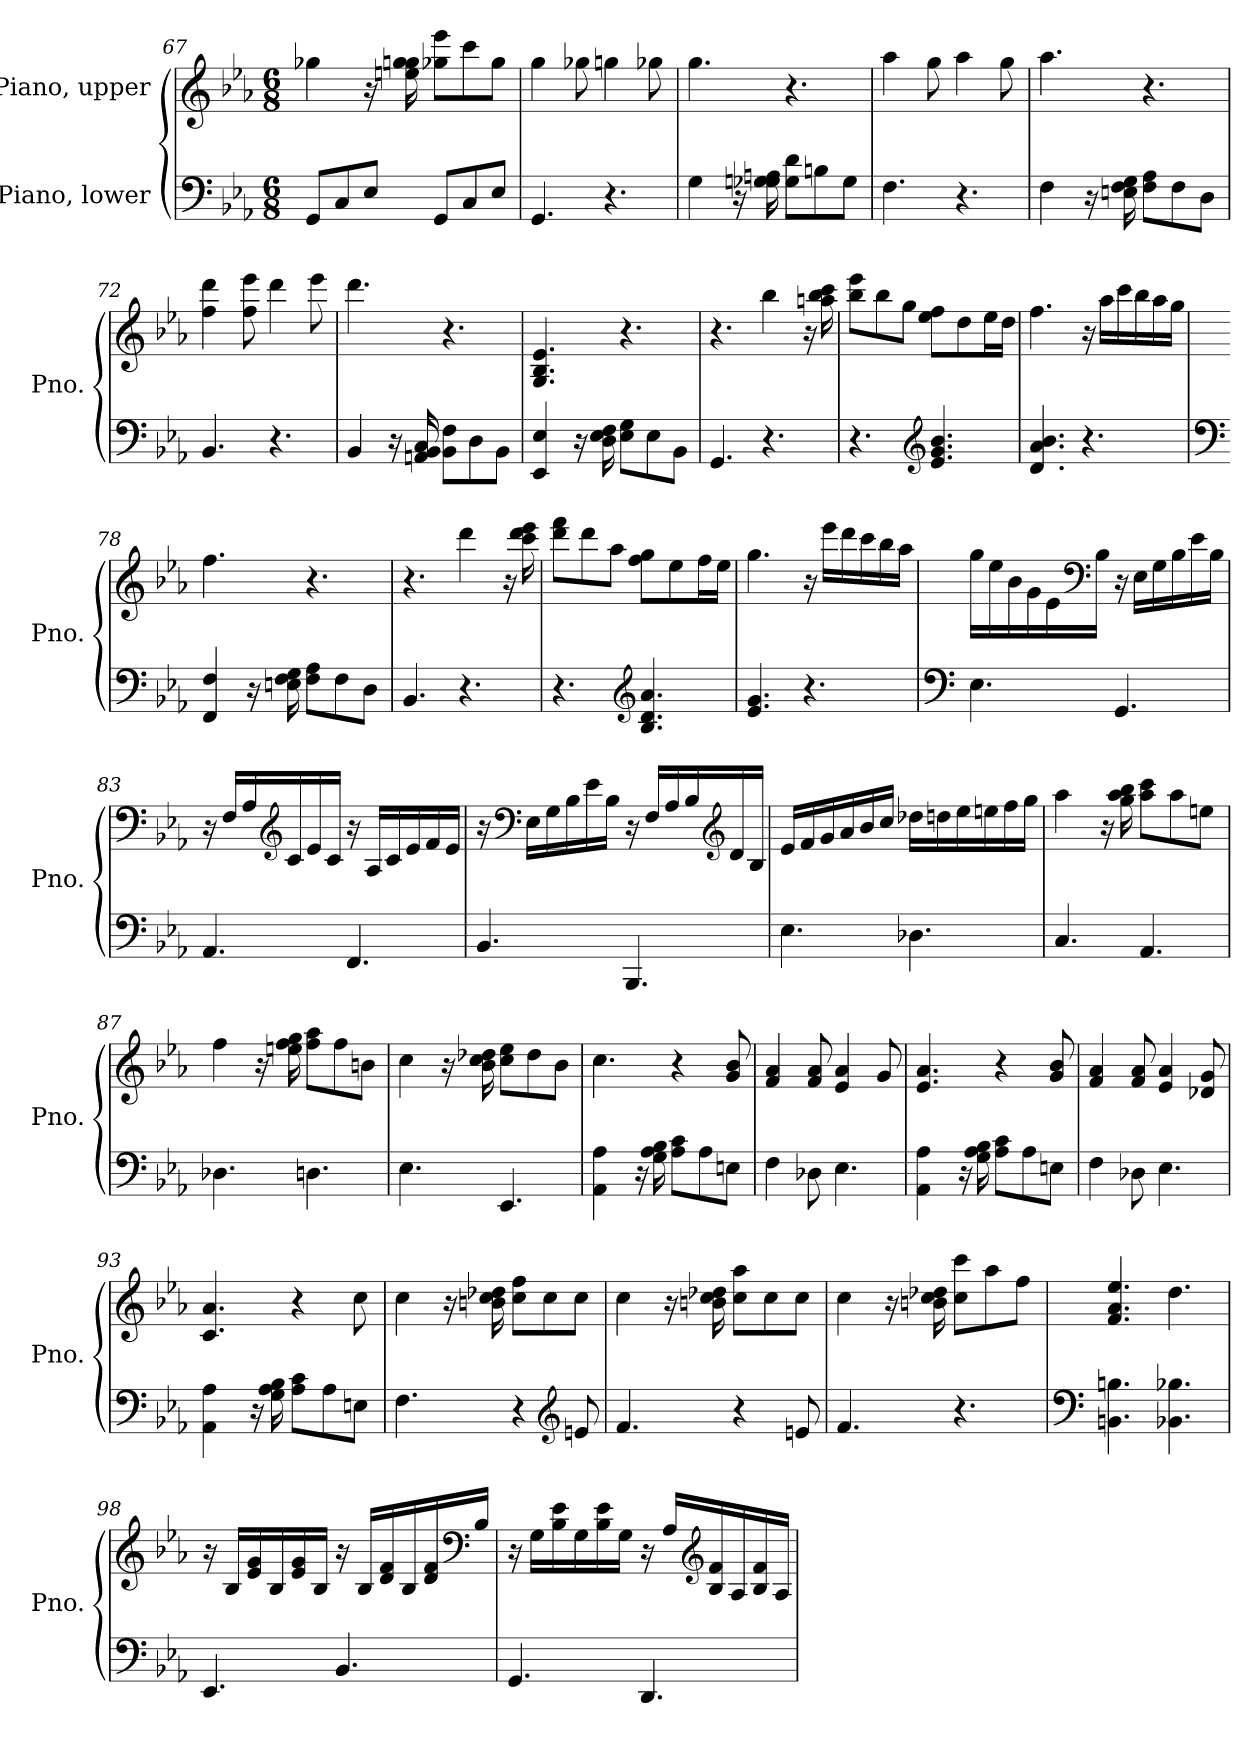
**kern	**kern
*part2	*part1
*staff2	*staff1
*I"Piano, lower	*I"Piano, upper
*I'Pno.	*I'Pno.
!!LO:LB:g=z
*clefF4	*clefG2
*k[b-e-a-]	*k[b-e-a-]
*M6/8	*M6/8
=67	=67
8GG/L	4gg-X\
8C/	.
8E-/J	16r
.	16een\ 16gg-\ 16ggn\
8GG/L	8gg-X\ 8eee-\L
8C/	8ccc\
8E-/J	8gg-\J
=68	=68
4.GG/	4gg\
.	8gg-X\
4.r	4ggn\
.	8gg-X\
=69	=69
4G\	4.gg\
16r	.
16G-X\ 16Gn\ 16An\	.
8G\ 8d\L	4.r
8Bn\	.
8G\J	.
=70	=70
4.F\	4aa-\
.	8gg\
4.r	4aa-\
.	8gg\
=71	=71
4F\	4.aa-\
16r	.
16En\ 16F\ 16G\	.
8F\ 8A-\L	4.r
8F\	.
8D\J	.
!!LO:PB:g=z
=72	=72
4.BB-/	4ff\ 4ddd\
.	8ff\ 8eee-\
4.r	4ddd\
.	8eee-\
=73	=73
4BB-/	4.ddd\
16r	.
16AAn/ 16BB-/ 16C/	.
8BB-\ 8F\L	4.r
8D\	.
8BB-\J	.
=74	=74
4EE-/ 4E-/	4.G/ 4.B-/ 4.e-/
16r	.
16D\ 16E-\ 16F\	.
8E-\ 8G\L	4.r
8E-\	.
8BB-\J	.
=75	=75
4.GG/	4.r
4.r	4bb-\
.	16r
.	16aan\ 16bb-\ 16ccc\
=76	=76
4.r	8bb-\ 8eee-\L
.	8bb-\
.	8gg\J
*clefG2	*
4.e-/ 4.g/ 4.b-/	8ee-\ 8ff\L
.	8dd\
.	16ee-\L
.	16dd\JJ
!!LO:LB:g=z
=77	=77
4.d/ 4.a-/ 4.b-/	4.ff\
4.r	16r
.	16aa-\LL
.	16ccc\
.	16bb-\
.	16aa-\
.	16gg\JJ
=78	=78
*clefF4	*
4FF/ 4F/	4.ff\
16r	.
16En\ 16F\ 16G\	.
8F\ 8A-\L	4.r
8F\	.
8D\J	.
=79	=79
4.BB-/	4.r
4.r	4ddd\
.	16r
.	16ccc\ 16ddd\ 16eee-\
=80	=80
4.r	8ddd\ 8fff\L
.	8ddd\
.	8aa-\J
*clefG2	*
4.B-/ 4.d/ 4.a-/	8ff\ 8gg\L
.	8ee-\
.	16ff\L
.	16ee-\JJ
!!LO:LB:g=z
=81	=81
4.e-/ 4.g/	4.gg\
4.r	16r
.	16eee-\LL
.	16ddd\
.	16ccc\
.	16bb-\
.	16aa-\JJ
=82	=82
*clefF4	*
4.E-\	16gg\LL
.	16ee-\
.	16b-\
.	16g\
.	16e-\
*	*clefF4
.	16B-\JJ
4.GG/	16r
.	16E-\LL
.	16G\
.	16B-\
.	16e-\
.	16B-\JJ
=83	=83
4.AA-/	16r
.	16F/LL
.	16A-/
*	*clefG2
.	16c/
.	16e-/
.	16c/JJ
4.FF/	16r
.	16A-/LL
.	16c/
.	16e-/
.	16f/
.	16e-/JJ
!!LO:LB:g=z
=84	=84
4.BB-/	16r
*	*clefF4
.	16E-\LL
.	16G\
.	16B-\
.	16e-\
.	16B-\JJ
4.BBB-/	16r
.	16F/LL
.	16A-/
.	16B-/
*	*clefG2
.	16d/
.	16B-/JJ
=85	=85
4.E-\	16e-/LL
.	16f/
.	16g/
.	16a-/
.	16b-/
.	16cc/JJ
4.D-X\	16dd-X\LL
.	16ddn\
.	16ee-\
.	16een\
.	16ff\
.	16gg\JJ
=86	=86
4.C/	4aa-\
.	16r
.	16gg\ 16aa-\ 16bb-\
4.AA-/	8aa-\ 8ccc\L
.	8aa-\
.	8een\J
!!LO:LB:g=z
=87	=87
4.D-X\	4ff\
.	16r
.	16een\ 16ff\ 16gg\
4.Dn\	8ff\ 8aa-\L
.	8ff\
.	8bn\J
=88	=88
4.E-\	4cc\
.	16r
.	16b-\ 16cc\ 16dd-X\
4.EE-/	8cc\ 8ee-\L
.	8dd-\
.	8b-\J
=89	=89
4AA-\ 4A-\	4.cc\
16r	.
16G\ 16A-\ 16B-\	.
8A-\ 8c\L	4r
8A-\	.
8En\J	8g/ 8b-/
=90	=90
4F\	4f/ 4a-/
8D-X\	8f/ 8a-/
4.E-\	4e-/ 4a-/
.	8g/
=91	=91
4AA-\ 4A-\	4.e-/ 4.a-/
16r	.
16G\ 16A-\ 16B-\	.
8A-\ 8c\L	4r
8A-\	.
8En\J	8g/ 8b-/
!!LO:LB:g=z
=92	=92
4F\	4f/ 4a-/
8D-X\	8f/ 8a-/
4.E-\	4e-/ 4a-/
.	8d-X/ 8g/
=93	=93
4AA-\ 4A-\	4.c/ 4.a-/
16r	.
16G\ 16A-\ 16B-\	.
8A-\ 8c\L	4r
8A-\	.
8En\J	8cc\
=94	=94
4.F\	4cc\
.	16r
.	16bn\ 16cc\ 16dd-X\
4r	8cc\ 8ff\L
.	8cc\
*clefG2	*
8en/	8cc\J
=95	=95
4.f/	4cc\
.	16r
.	16bn\ 16cc\ 16dd-X\
4r	8cc\ 8aa-\L
.	8cc\
8en/	8cc\J
!!LO:PB:g=z
=96	=96
4.f/	4cc\
.	16r
.	16bn\ 16cc\ 16dd-X\
4.r	8cc\ 8ccc\L
.	8aa-\
.	8ff\J
=97	=97
*clefF4	*
4.BBn\ 4.Bn\	4.f/ 4.a-/ 4.ee-/
4.BB-X\ 4.B-X\	4.dd\
=98	=98
4.EE-/	16r
.	16B-/LL
.	16e-/ 16g/
.	16B-/
.	16e-/ 16g/
.	16B-/JJ
4.BB-/	16r
.	16B-/LL
.	16d/ 16f/
.	16B-/
.	16d/ 16f/
*	*clefF4
.	16B-/JJ
!!LO:LB:g=z
=99	=99
4.GG/	16r
.	16G\LL
.	16B-\ 16e-\
.	16G\
.	16B-\ 16e-\
.	16G\JJ
4.DD/	16r
.	16A-/LL
*	*clefG2
.	16B-/ 16f/
.	16A-/
.	16B-/ 16f/
.	16A-/JJ
=	=
*-	*-
